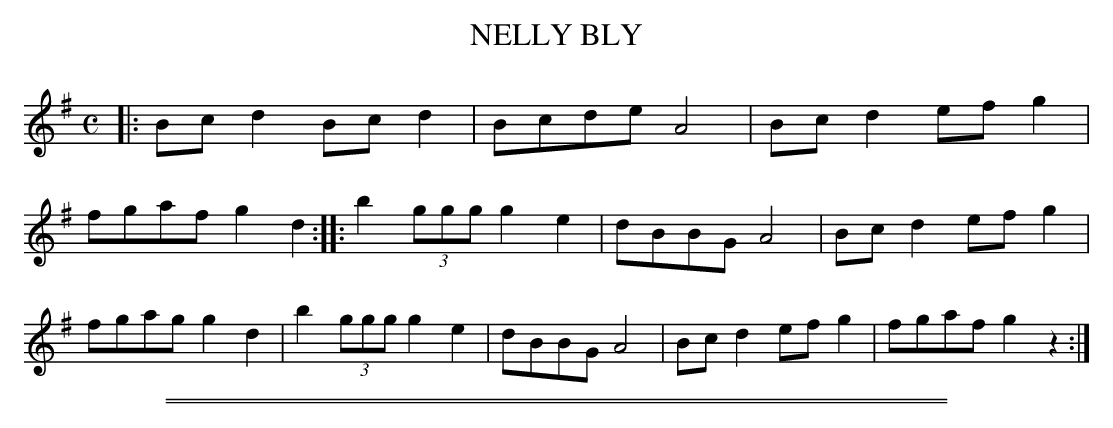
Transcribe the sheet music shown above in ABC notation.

X:1
T: NELLY BLY
M: C
L: 1/8
K: G
|:\
Bcd2 Bcd2 | Bcde A4 |\
Bcd2 efg2 | fgaf g2d2 ::\
b2 (3ggg g2e2 | dBBG A4 |\
Bcd2 efg2 | fgag g2d2 |\
b2 (3ggg g2e2 | dBBG A4 |\
Bcd2 efg2 | fgaf g2z2 :|
